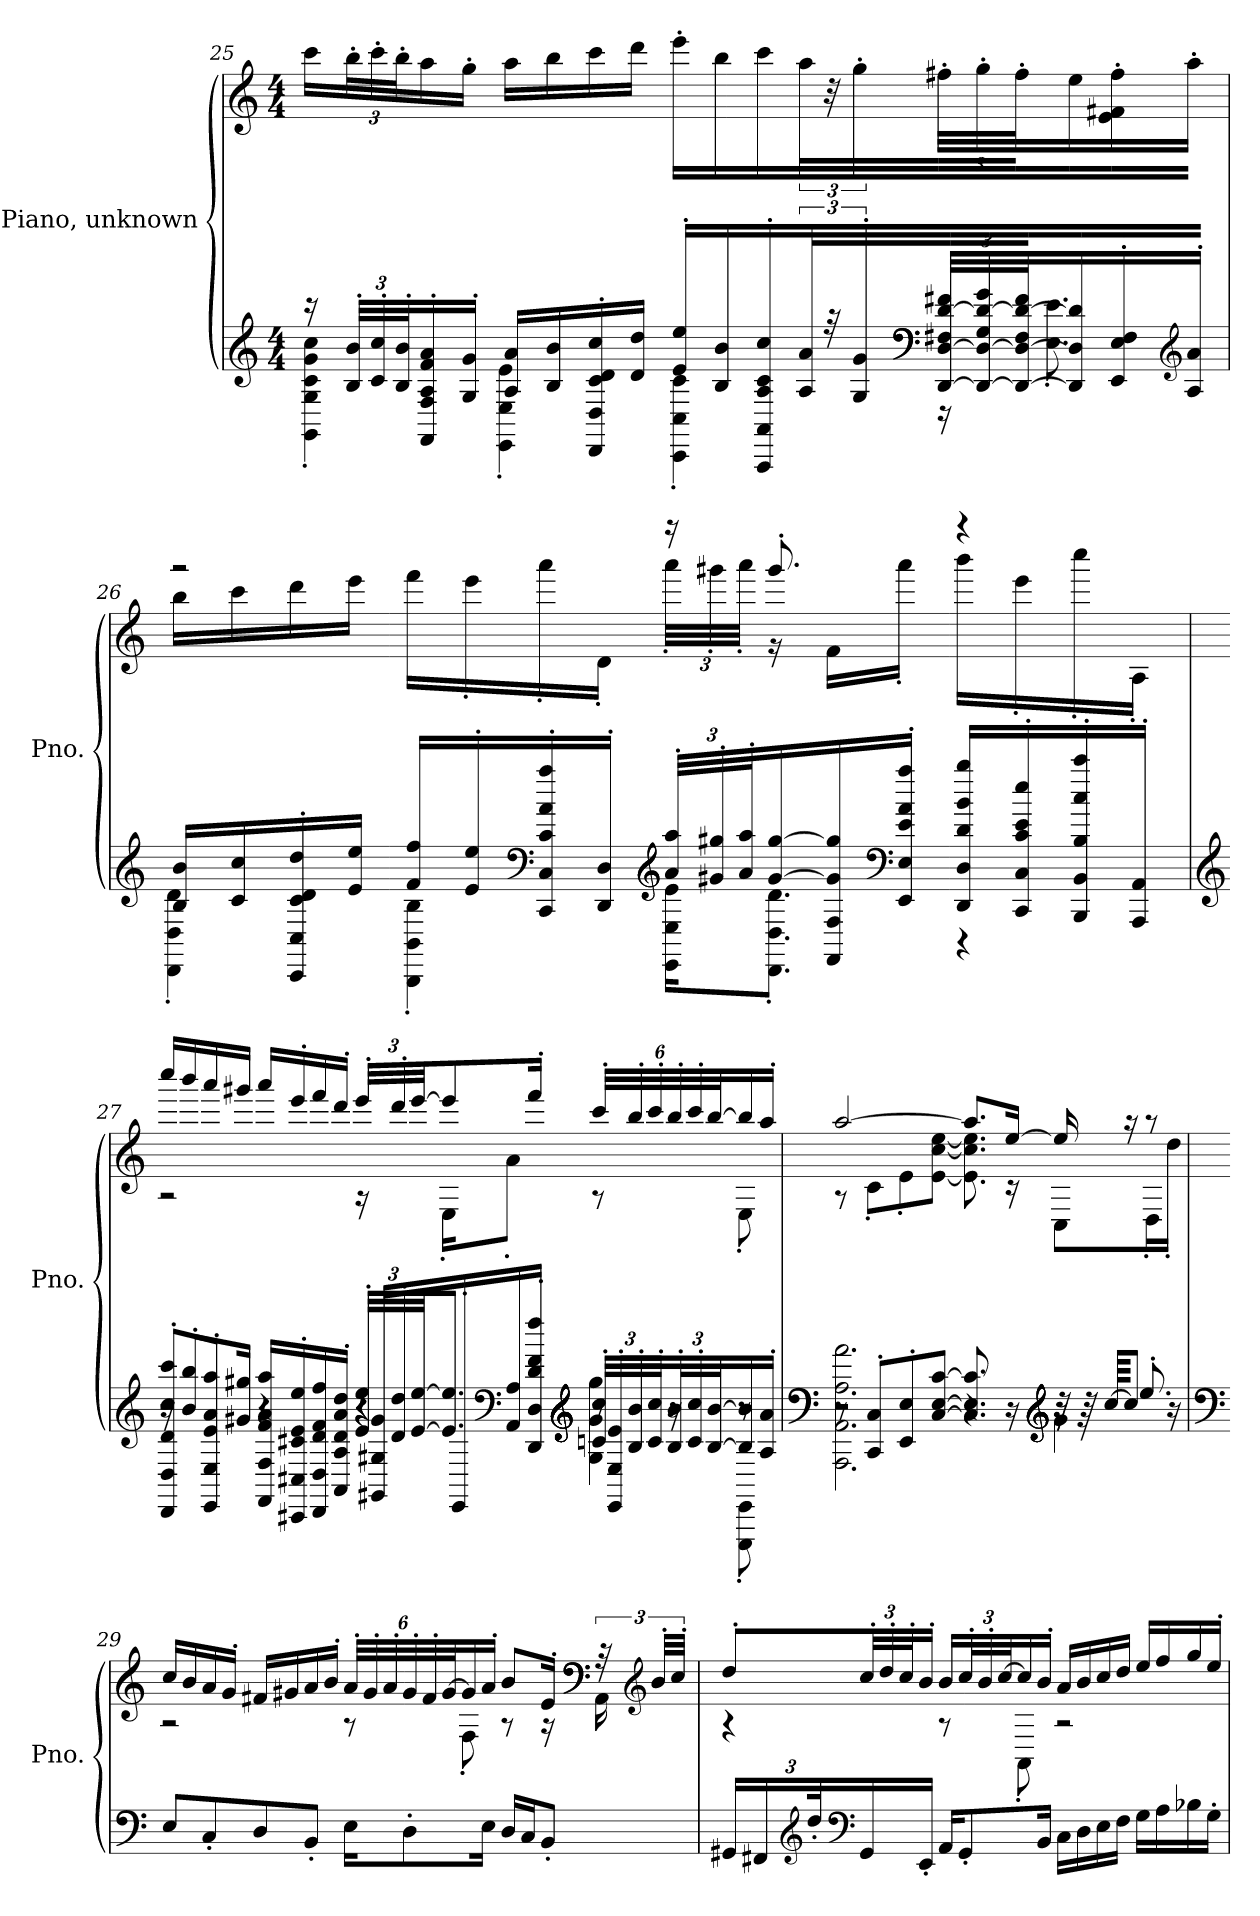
**kern	**kern
*part1	*part1
*staff2	*staff1
*I"Piano, unknown	*
*I'Pno.	*
!!LO:LB:g=z
*clefG2	*clefG2
*k[]	*k[]
*M4/4	*M4/4
=25	=25
*^	*
16r	4GG\' 4G\' 4c\' 4g\' 4cc\'	16ccc\LL
*Xbrackettup	*	*Xbrackettup
48B/' 48b/'LLL	.	48bb'\L
48c/' 48cc/'	.	48ccc'\
48B/' 48b/'J	.	48bb'\J
16FF/' 16F/' 16A/' 16f/' 16a/'	.	16aa\
16G/' 16g/'JJ	.	16gg'\JJ
16A/ 16a/LL	4EE\' 4E\' 4e\'	16aa\LL
16B/ 16b/	.	16bb\
16DD/' 16D/' 16c/' 16d/' 16cc/'	.	16ccc\
16d/ 16dd/JJ	.	16ddd\JJ
16e/' 16ee/'LL	4CC\' 4C\' 4c\'	16eee'\LL
16B/ 16b/	.	16bb\
16AAA/' 16AA/' 16A/' 16c/' 16cc/'	.	16ccc\
*brackettup	*	*brackettup
48A/ 48a/JJk	.	48aa\JJk
48r	.	48r
48G/' 48g/'	.	48gg'\
*clefF4	*	*
*Xbrackettup	*	*Xbrackettup
[48DD/ [48D/ 48F#X/ [48d/ 48f#X/LLL	16r	48ff#X'\LLL
48DD/_ 48D/_ 48G/ 48d/_ 48g/	.	48gg'\
48DD/_ 48D/_ 48F#/ 48d/_ 48f#/J	.	48ff#'\J
16DD/] 16D/] 16d/]	8.E\' 8.e\'	16ee\
16EE/' 16E/' 16F#/'	.	16e\' 16f#X\' 16ff#\'
*clefG2	*	*
16A/' 16a/'JJ	.	16aa'\JJ
!!LO:LB:g=z
=26	=26	=26
*	*	*^
16B/ 16b/LL	4DD\' 4D\' 4d\'	2r	16bb\LL
16c/ 16cc/	.	.	16ccc\
16CC/' 16C/' 16c/' 16d/' 16dd/'	.	.	16ddd\
16e/ 16ee/JJ	.	.	16eee\JJ
16f/ 16ff/LL	4BBB\' 4BB\' 4B\'	.	16fff\LL
16e/' 16ee/'	.	.	16eee'\
*clefF4	*	*	*
16CC/' 16C/' 16c/' 16a/' 16aa/'	.	.	16aaa'\
16DD/' 16D/'JJ	.	.	16d'\JJ
*clefG2	*	*	*
48a/' 48aa/'LLL	16EE\ 16E\ 16e\KL	16r	48aaa'\LLL
48g#X/' 48gg#X/'	.	.	48ggg#X'\
48a/' 48aa/'J	.	.	48aaa'\JJJ
[16g#/ [16gg#/	8.DD\' 8.D\' 8.d\'J	8.ggg#'/	16r
16FF/ 16F/ 16g#/] 16gg#/]	.	.	16f\LL
*clefF4	*	*	*
16EE/' 16E/' 16e/' 16a/' 16aa/'JJ	.	.	16aaa'\JJ
16DD/ 16D/ 16d/ 16b/ 16bb/LL	4r	4r	16bbb\LL
16CC/' 16C/' 16c/' 16e/' 16ee/'	.	.	16eee'\
16BBB/' 16BB/' 16B/' 16cc/' 16ccc/'	.	.	16cccc'\
16AAA/' 16AA/'JJ	.	.	16A'\JJ
*v	*v	*	*
!!LO:LB:g=z	!!
=27	=27	=27
*clefG2	*	*
*^	*	*
*	*^	*	*
*	*	*^	*	*
16r	2r	8DD/' 8D/' 8d/' 8cc/' 8ccc/'L	2r	16cccc/LL	2r
8b/' 8bb/'L	.	.	.	16bbb/	.
.	.	8EE/' 8E/' 8e/' 8a/' 8aa/'J	.	16aaa/	.
16g#X/ 16gg#X/Jk	.	.	.	16ggg#X/JJ	.
4r	.	16FF/ 16F/ 16f/ 16a/ 16aa/LL	.	16aaa/LL	.
.	.	16CC#X/' 16C#X/' 16c#X/' 16e/' 16ee/'	.	16eee'/	.
.	.	16DD/ 16D/ 16d/ 16f/ 16ff/	.	16fff/	.
.	.	16AA/' 16A/' 16d/' 16a/' 16dd/'JJ	.	16ddd'/JJ	.
48e/' 48ee/'LLL	4r	16GG#X/ 16G#X/ 16g#/LL	4r	48eee'/LLL	16r
48d/' 48dd/'	.	.	.	48ddd'/	.
[48e/ [48ee/JJ	.	.	.	[48eee/JJ	.
8.e/] 8.ee/]J	.	16EE'/	.	8eee/]	16E'\KL
*clefF4	*	*	*	*	*
.	.	16AA/ 16A/	.	.	8a'\J
.	.	16DD/' 16D/' 16d/' 16f/' 16ff/'JJ	.	16fff'/Jk	.
*clefG2	*	*	*	*	*
48cn/' 48cc/'LLL	4G#\ 4g#\ 4gg#\	16EE/' 16E/' 16e/'LL	8r	48ccc'/LLL	8r
48B/' 48b/'	.	.	.	48bb'/	.
48c/' 48cc/'JJJ	.	.	.	48ccc'/	.
16r	.	48B/' 48b/'L	.	48bb'/	.
.	.	48c/' 48cc/'	.	48ccc'/	.
.	.	[48B/ [48b/J	.	[48bb/J	.
8r	.	16B/] 16b/]	8EEE\' 8EE\'	16bb/]	8E'\
.	.	16A/' 16a/'JJ	.	16aa'/JJ	.
*v	*v	*v	*v	*	*
!!LO:PB:g=z	!!
=28	=28	=28
*clefF4	*	*
*^	*	*
*	*^	*	*
2r	2.AAA\ 2.AA\ 2.A\ 2.a\	8r	[2aa/	8r
.	.	8CC/' 8C/'L	.	8c'\L
.	.	8EE/' 8E/'	.	8e'\
.	.	[8C/ [8E/ [8c/J	.	[8e\ [8cc\ [8ee\J
4r	.	8.C/] 8.E/] 8.c/]	8.aa/L]	8.e\] 8.cc\] 8.ee\]
.	.	16r	[16ee/Jk	16r
*clefG2	*	*	*	*
32r	4g\	16r	16ee/]	8C\L
64r	.	.	.	.
[64cc/KKKL	.	.	.	.
8cc/J]	.	8.ee'/	16r	.
.	.	.	8r	16D'\L
16r	.	.	.	16dd'\JJ
*v	*v	*v	*	*
=29	=29	=29
*clefF4	*	*
8E/L	16cc/LL	2r
.	16b/	.
8C'/	16a/	.
.	16g'/JJ	.
8D/	16f#X/LL	.
.	16g#X/	.
8BB'/J	16a/	.
.	16b'/JJ	.
16E\KL	48a'/LLL	8r
.	48g#'/	.
.	48a'/	.
8D'\	48g#'/	.
.	48f#'/	.
.	[48g#/J	.
.	16g#/]	8F'\
16E\Jk	16a'/JJ	.
16D/LL	8b/L	8r
16C/J	.	.
8BB'/J	16e'/Jk	16r
*	*clefF4	*
*	*brackettup	*
.	48r	16AA\
*	*clefG2	*
.	48b'/LLL	.
.	48cc'/JJJ	.
!!LO:LB:g=z	!!
=30	=30	=30
16GG#X/LL	8dd'/L	4r
24FF#X/	.	.
*clefG2	*	*
48dd'/K	.	.
*clefF4	*	*
*	*Xbrackettup	*
16GG#/	48cc'/LL	.
.	48dd'/	.
.	48cc'/J	.
16EE'/JJ	16b'/JJ	.
16AA/KL	16b/LL	8r
8GG#'/	48cc'/L	.
.	48b'/	.
.	[48cc/J	.
.	16cc/]	8AA'\
16BB/Jk	16b'/JJ	.
16C\LL	16a/LL	2r
16D\	16b/	.
16E\	16cc/	.
16F\JJ	16dd/JJ	.
16G\LL	16ee/LL	.
16A\	16ff/	.
16B-X\	16gg/	.
16G'\JJ	16ee'/JJ	.
*	*v	*v
=	=
*-	*-
